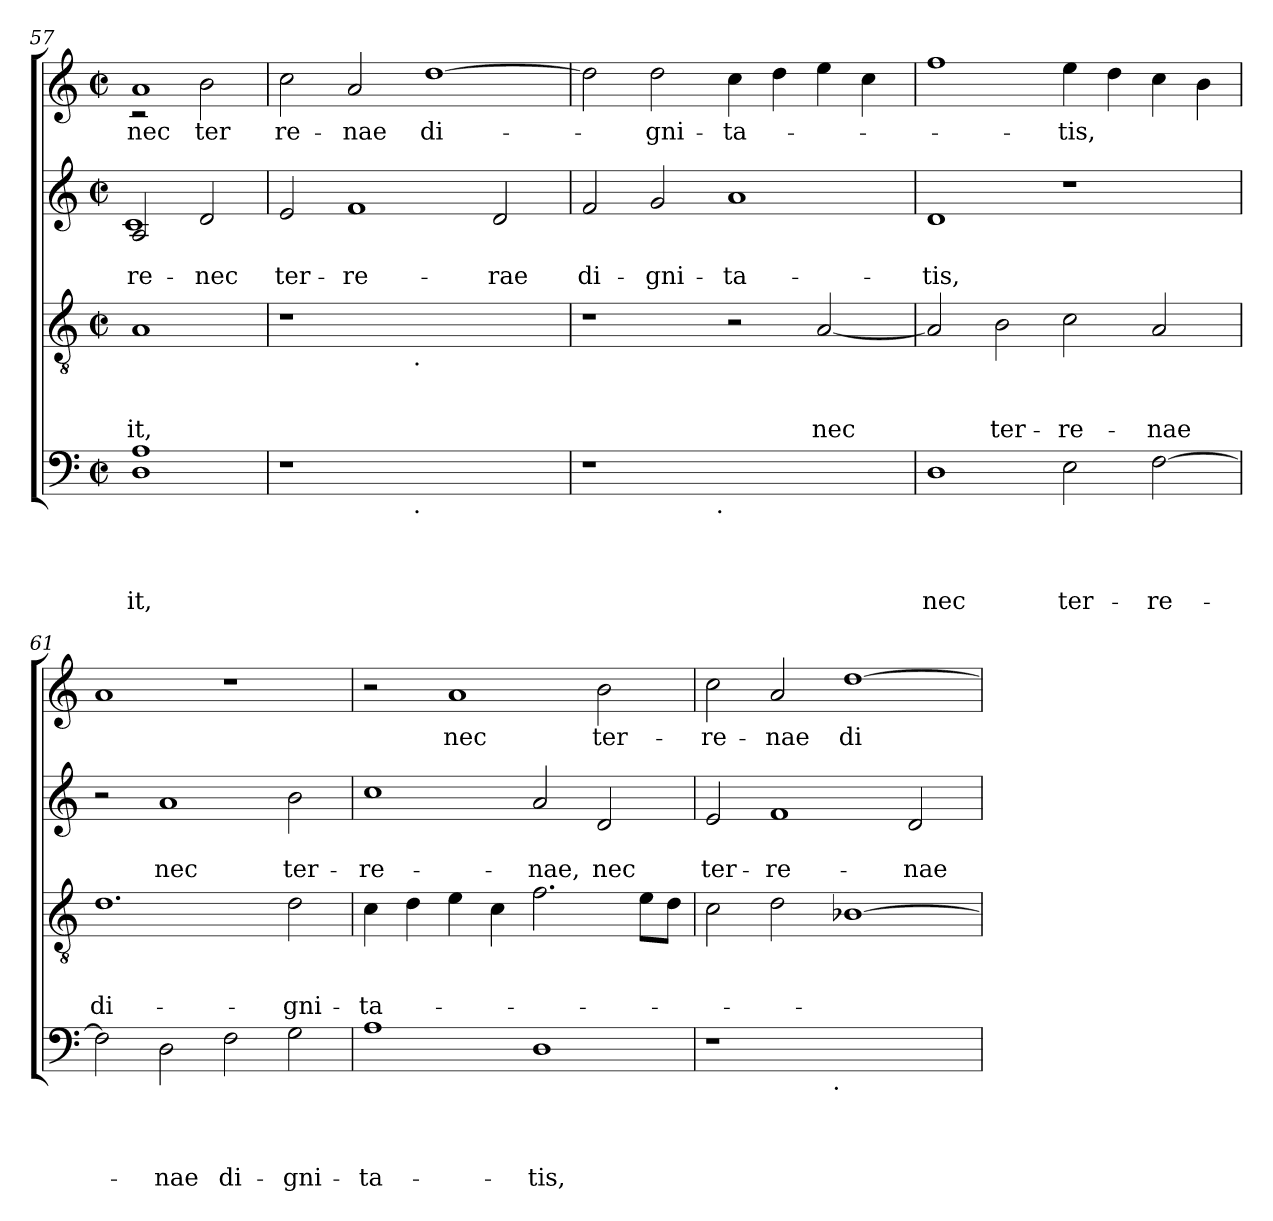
**kern	**text	**text	**text	**text	**kern	**text	**text	**text	**kern	**text	**text	**kern	**text
*part4	*part4	*part4	*part4	*part4	*part3	*part3	*part3	*part3	*part2	*part2	*part2	*part1	*part1
*staff4	*staff4	*staff4	*staff4	*staff4	*staff3	*staff3	*staff3	*staff3	*staff2	*staff2	*staff2	*staff1	*staff1
*clefF4	*	*	*	*	*clefGv2	*	*	*	*clefG2	*	*	*clefG2	*
*k[]	*	*	*	*	*k[]	*	*	*	*k[]	*	*	*k[]	*
*C:	*	*	*	*	*C:	*	*	*	*C:	*	*	*C:	*
*M2/2	*	*	*	*	*M2/2	*	*	*	*M2/2	*	*	*M2/2	*
*met(c|)	*	*	*	*	*met(c|)	*	*	*	*met(c|)	*	*	*met(c|)	*
=57	=57	=57	=57	=57	=57	=57	=57	=57	=57	=57	=57	=57	=57
!	!	!	!	!LO:LY:b	!	!	!	!LO:LY:b	!	!	!LO:LY:b	!	!
*	*	*	*	*	*	*	*	*	*^	*	*	*	*
!	!	!	!	!	!	!	!	!	!	!	!	!LO:LY:b	!	!LO:LY:b
*	*	*	*	*	*	*	*	*	*	*	*	*	*^	*
1D 1A	.	.	.	-it,	1A	.	.	-it,	2A/	1c	.	re-	1a	2rc	nec
!	!	!	!	!	!	!	!	!	!	!	!	!LO:LY:b	!	!	!LO:LY:b
.	.	.	.	.	.	.	.	.	2d/	.	.	nec	.	2b\	ter-
*	*	*	*	*	*	*	*	*	*v	*v	*	*	*	*	*
=58	=58	=58	=58	=58	=58	=58	=58	=58	=58	=58	=58	=58	=58	=58
!	!	!	!	!	!	!	!	!	!	!	!LO:LY:b	!	!	!LO:LY:b
*^	*	*	*	*	*^	*	*	*	*	*	*	*v	*v	*
1r	2ryy	.	.	.	.	1r	2ryy	.	.	.	2e/	.	-ter-	2cc\	-re-
!	!	!	!	!	!	!	!	!	!	!	!	!	!LO:LY:b:rj	!	!LO:LY:b
.	4...ryy	.	.	.	.	.	4...ryy	.	.	.	1f	.	-re-	2a/	-nae
!	!	!	!	!	!	!	!LO:TX:b:t=.	!	!	!	!	!	!	!	!
!	!LO:TX:b:t=.	!	!	!	!	!	!	!	!	!	!	!	!	!	!
.	1ryy	.	.	.	.	.	1ryy	.	.	.	.	.	.	.	.
!	!	!	!	!	!	!	!	!	!	!	!	!	!	!	!LO:LY:b
1ryy	.	.	.	.	.	1ryy	.	.	.	.	.	.	.	[>1dd	di-
!	!	!	!	!	!	!	!	!	!	!	!	!	!LO:LY:b	!	!
.	.	.	.	.	.	.	.	.	.	.	2d/	.	-rae	.	.
.	32ryy	.	.	.	.	.	32ryy	.	.	.	.	.	.	.	.
=59	=59	=59	=59	=59	=59	=59	=59	=59	=59	=59	=59	=59	=59	=59	=59
!	!	!	!	!	!	!	!	!	!	!	!	!	!LO:LY:b	!	!
*	*	*	*	*	*	*v	*v	*	*	*	*	*	*	*	*
1r	2ryy	.	.	.	.	1r	.	.	.	2f/	.	di-	2dd\]	.
!	!	!	!	!	!	!	!	!	!	!	!	!LO:LY:b	!	!LO:LY:b
.	4...ryy	.	.	.	.	.	.	.	.	2g/	.	-gni-	2dd\	-gni-
!	!LO:TX:b:t=.	!	!	!	!	!	!	!	!	!	!	!	!	!
.	1ryy	.	.	.	.	.	.	.	.	.	.	.	.	.
!	!	!	!	!	!	!	!	!	!	!	!	!LO:LY:b:rj	!	!LO:LY:b:rj
1ryy	.	.	.	.	.	2r	.	.	.	1a	.	-ta-	4cc\	-ta-
.	.	.	.	.	.	.	.	.	.	.	.	.	4dd\	.
!	!	!	!	!	!	!	!	!	!LO:LY:b	!	!	!	!	!
.	.	.	.	.	.	[<2A/	.	.	nec	.	.	.	4ee\	.
.	.	.	.	.	.	.	.	.	.	.	.	.	4cc\	.
.	32ryy	.	.	.	.	.	.	.	.	.	.	.	.	.
=60	=60	=60	=60	=60	=60	=60	=60	=60	=60	=60	=60	=60	=60	=60
!	!	!	!	!	!LO:LY:b	!	!	!	!	!	!	!LO:LY:b	!	!
*v	*v	*	*	*	*	*	*	*	*	*	*	*	*	*
1D	.	.	.	nec	2A/]	.	.	.	1d	.	-tis,	1ff	.
!	!	!	!	!	!	!	!	!LO:LY:b	!	!	!	!	!
.	.	.	.	.	2B\	.	.	ter-	.	.	.	.	.
!	!	!	!	!LO:LY:b	!	!	!	!LO:LY:b:rj	!	!	!	!	!LO:LY:b
2E\	.	.	.	ter-	2c\	.	.	-re-	1r	.	.	4ee\	-tis,
.	.	.	.	.	.	.	.	.	.	.	.	4dd\	.
!	!	!	!	!LO:LY:b	!	!	!	!LO:LY:b	!	!	!	!	!
[>2F\	.	.	.	-re-	2A/	.	.	-nae	.	.	.	4cc\	.
.	.	.	.	.	.	.	.	.	.	.	.	4b\	.
!!LO:PB:g=z
=61	=61	=61	=61	=61	=61	=61	=61	=61	=61	=61	=61	=61	=61
!	!	!	!	!	!	!	!	!LO:LY:b	!	!	!	!	!
2F\]	.	.	.	.	1.d	.	.	di-	2r	.	.	1a	.
!	!	!	!	!LO:LY:b	!	!	!	!	!	!	!LO:LY:b	!	!
2D\	.	.	.	-nae	.	.	.	.	1a	.	nec	.	.
!	!	!	!	!LO:LY:b	!	!	!	!	!	!	!	!	!
2F\	.	.	.	di-	.	.	.	.	.	.	.	1r	.
!	!	!	!	!LO:LY:b:rj	!	!	!	!LO:LY:b	!	!	!LO:LY:b	!	!
2G\	.	.	.	-gni-	2d\	.	.	-gni-	2b\	.	ter-	.	.
=62	=62	=62	=62	=62	=62	=62	=62	=62	=62	=62	=62	=62	=62
!	!	!	!	!LO:LY:b	!	!	!	!LO:LY:b	!	!	!LO:LY:b	!	!
1A	.	.	.	-ta-	4c\	.	.	-ta-	1cc	.	-re-	2r	.
.	.	.	.	.	4d\	.	.	.	.	.	.	.	.
!	!	!	!	!	!	!	!	!	!	!	!	!	!LO:LY:b
.	.	.	.	.	4e\	.	.	.	.	.	.	1a	nec
.	.	.	.	.	4c\	.	.	.	.	.	.	.	.
!	!	!	!	!LO:LY:b	!	!	!	!	!	!	!LO:LY:b	!	!
1D	.	.	.	-tis,	2.f\	.	.	.	2a/	.	-nae,	.	.
!	!	!	!	!	!	!	!	!	!	!	!LO:LY:b	!	!LO:LY:b
.	.	.	.	.	.	.	.	.	2d/	.	nec	2b\	ter-
.	.	.	.	.	8e\L	.	.	.	.	.	.	.	.
.	.	.	.	.	8d\J	.	.	.	.	.	.	.	.
=63	=63	=63	=63	=63	=63	=63	=63	=63	=63	=63	=63	=63	=63
!	!	!	!	!	!	!	!	!	!	!	!LO:LY:b	!	!LO:LY:b
*^	*	*	*	*	*	*	*	*	*	*	*	*	*
1r	2ryy	.	.	.	.	2c\	.	.	.	2e/	.	ter-	2cc\	-re-
!	!	!	!	!	!	!	!	!	!	!	!	!LO:LY:b	!	!LO:LY:b:rj
.	4...ryy	.	.	.	.	2d\	.	.	.	1f	.	-re-	2a/	-nae
!	!LO:TX:b:t=.	!	!	!	!	!	!	!	!	!	!	!	!	!
.	1ryy	.	.	.	.	.	.	.	.	.	.	.	.	.
!	!	!	!	!	!	!	!	!	!	!	!	!	!	!LO:LY:b
1ryy	.	.	.	.	.	[>1B-X	.	.	.	.	.	.	[>1dd	di-
!	!	!	!	!	!	!	!	!	!	!	!	!LO:LY:b	!	!
.	.	.	.	.	.	.	.	.	.	2d/	.	-nae	.	.
.	32ryy	.	.	.	.	.	.	.	.	.	.	.	.	.
*v	*v	*	*	*	*	*	*	*	*	*	*	*	*	*
=	=	=	=	=	=	=	=	=	=	=	=	=	=
*-	*-	*-	*-	*-	*-	*-	*-	*-	*-	*-	*-	*-	*-
